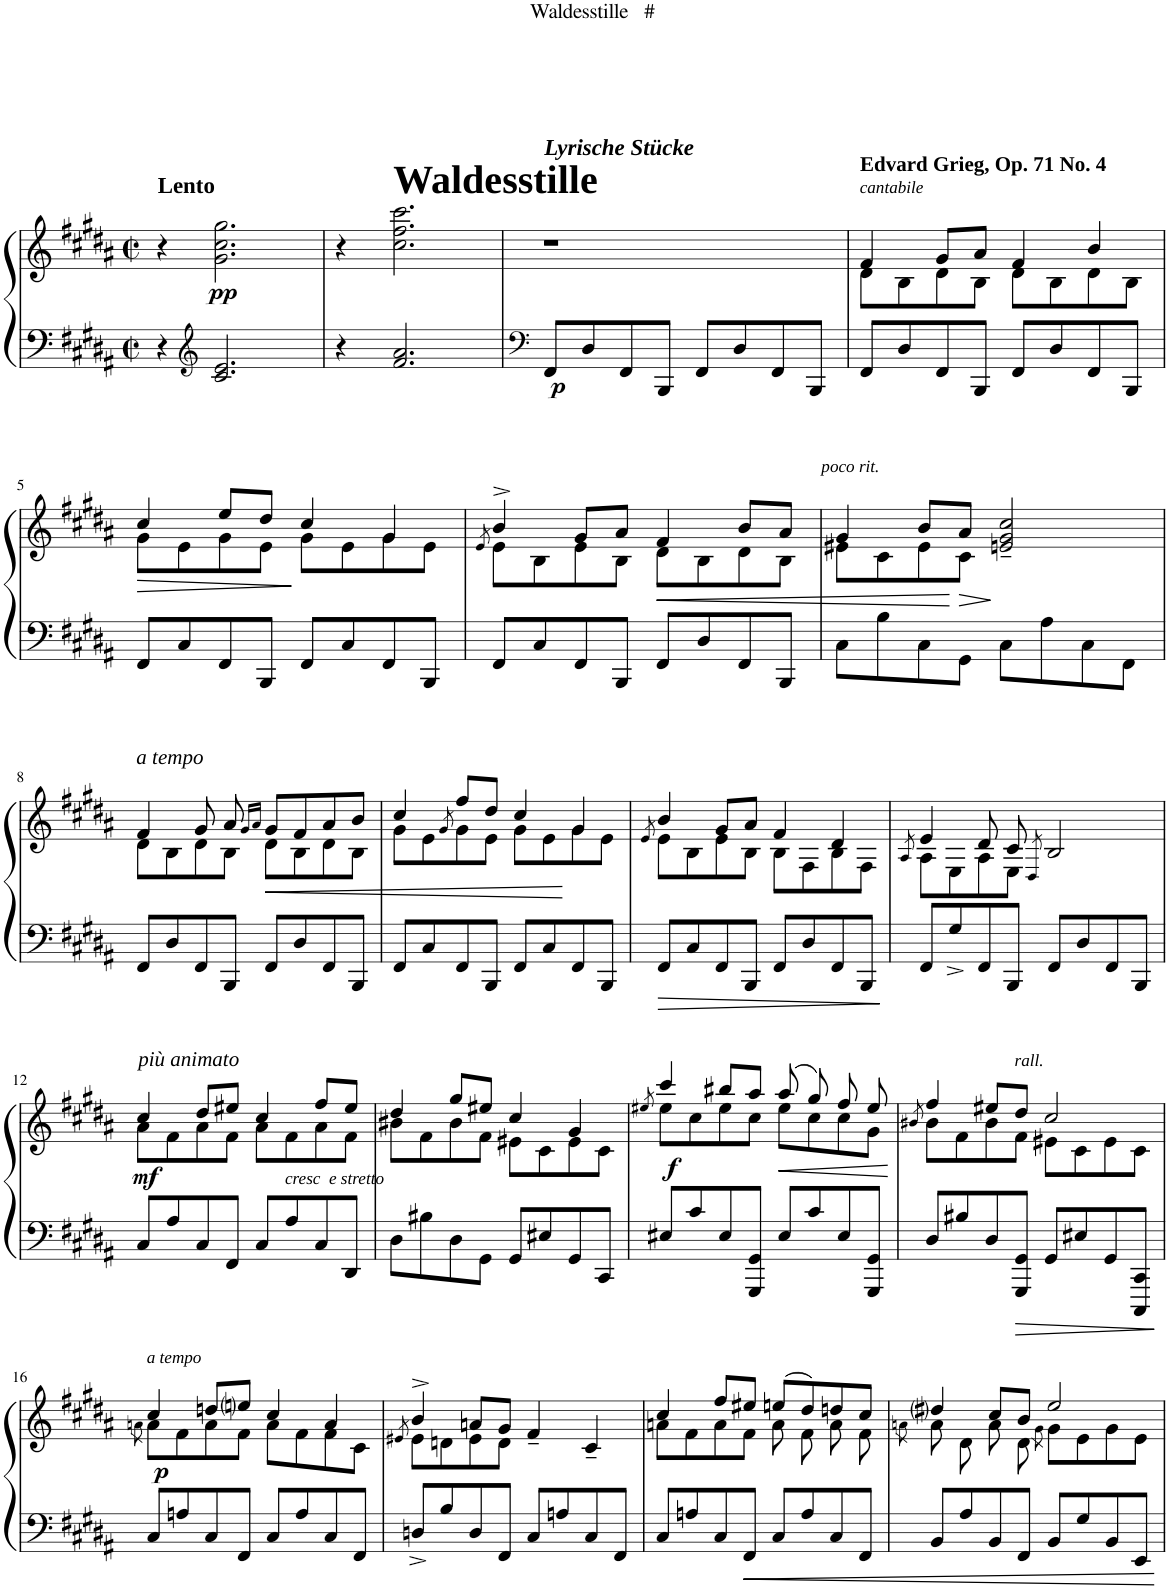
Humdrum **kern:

**kern	**kern	**dynam
*part1	*part1	*part1
*staff2	*staff1	*staff1/2
*I"Midi_1	*	*
*clefF4	*clefG2	*
*k[f#c#g#d#a#]	*k[f#c#g#d#a#]	*
*B:	*B:	*
*M2/2	*M2/2	*
*met(c|)	*met(c|)	*
=1	=1	=1
!	!LO:TX:a:B:t=Lento	!
4r	4r	.
*clefG2	*	*
!	!	!LO:DY:b
2.c#/ 2.e/	2.g#\ 2.cc#\ 2.gg#\	pp
=2	=2	=2
4r	4r	.
!	!LO:TX:a:B:t=Waldesstille	!
2.f#/ 2.a#/	2.cc#\ 2.ff#\ 2.ccc#\	.
=3	=3	=3
*clefF4	*	*
!	!LO:TX:a:Bi:t=Lyrische Stücke	!
!	!	!LO:DY:b=2
8FF#/L	1r	p
8D#/	.	.
8FF#/	.	.
8BBB/J	.	.
8FF#/L	.	.
8D#/	.	.
8FF#/	.	.
8BBB/J	.	.
=4	=4	=4
*	*^	*
!	!LO:TX:a:i:t=cantabile	!	!
!	!LO:TX:a:B:t=Edvard Grieg, Op. 71 No. 4	!	!
8FF#/L	4f#/	8d#\L	.
8D#/	.	8B\	.
8FF#/	8g#/L	8d#\	.
8BBB/J	8a#/J	8B\J	.
8FF#/L	4f#/	8d#\L	.
8D#/	.	8B\	.
8FF#/	4b/	8d#\	.
8BBB/J	.	8B\J	.
!!LO:LB:g=z	!!
=5	=5	=5	=5
!	!	!	!LO:HP:b
8FF#/L	4cc#/	8g#\L	>
8C#/	.	8e\	.
8FF#/	8ee/L	8g#\	.
8BBB/J	8dd#/J	8e\J	.
8FF#/L	4cc#/	8g#\L	]
8C#/	.	8e\	.
8FF#/	4g#/	8g#\	.
8BBB/J	.	8e\J	.
=6	=6	=6	=6
.	8qe/	.	.
8FF#/L	4b^/	8e\L	.
8C#/	.	8B\	.
8FF#/	8g#/L	8e\	.
8BBB/J	8a#/J	8B\J	.
!	!	!	!LO:HP:b
8FF#/L	4f#/	8d#\L	<
8D#/	.	8B\	.
8FF#/	8b/L	8d#\	.
8BBB/J	8a#/J	8B\J	.
!	!	!LO:TX:a:i:t=poco rit.	!
=7	=7	=7	=7
8C#\L	4g#/	8e#X\L	.
8B\	.	8c#\	.
8C#\	8b/L	8e#\	.
!	!	!	!LO:HP:n=1:b
8GG#\J	8a#/J	8c#\J	[ >
8C#\L	2en/~ 2g#/~ 2cc#/~	2ryy	]
8A#\	.	.	.
8C#\	.	.	.
8FF#\J	.	.	.
!!LO:LB:g=z	!!
=8	=8	=8	=8
!	!LO:TX:a:i:t=a tempo	!	!
8FF#/L	4f#/	8d#\L	.
8D#/	.	8B\	.
8FF#/	8g#/	8d#\	.
8BBB/J	8a#/	8B\J	.
.	16qg#/LL	.	.
.	16qa#/JJ	.	.
8FF#/L	8g#/L	8d#\L	.
8D#/	8f#/	8B\	.
8FF#/	8a#/	8d#\	.
8BBB/J	8b/J	8B\J	.
=9	=9	=9	=9
8FF#/L	4cc#/	8g#\L	.
8C#/	.	8e\	.
.	8qg#/	.	.
8FF#/	8ff#/L	8g#\	.
8BBB/J	8dd#/J	8e\J	.
8FF#/L	4cc#/	8g#\L	.
8C#/	.	8e\	.
8FF#/	4g#/	8g#\	.
8BBB/J	.	8e\J	.
=10	=10	=10	=10
.	8qe/	.	.
8FF#/L	4b/	8e\L	.
8C#/	.	8B\	.
8FF#/	8g#/L	8e\	.
8BBB/J	8a#/J	8B\J	.
8FF#/L	4f#/	8B\L	.
8D#/	.	8F#\	.
8FF#/	4d#/	8B\	.
8BBB/J	.	8F#\J	.
=11	=11	=11	=11
.	8qA#/	.	.
8FF#/L	4e/	8A#\L	.
8G#^/	.	8E\	.
8FF#/	8d#/	8A#\	.
8BBB/J	8c#/	8E\J	.
.	8qD#/	.	.
8FF#/L	2B/	2ryy	.
8D#/	.	.	.
8FF#/	.	.	.
8BBB/J	.	.	.
!!LO:LB:g=z	!!
=12	=12	=12	=12
!	!LO:TX:a:i:t=più animato	!	!
!	!	!	!LO:DY:b
8C#/L	4cc#/	8a#\L	mf
8A#/	.	8f#\	.
8C#/	8dd#/L	8a#\	.
8FF#/J	8ee#X/J	8f#\J	.
8C#/L	4cc#/	8a#\L	.
!LO:TX:a:i:t=cresc  e stretto	!	!	!
8A#/	.	8f#\	.
8C#/	8ff#/L	8a#\	.
8DD#/J	8ee#/J	8f#\J	.
=13	=13	=13	=13
8D#\L	4dd#/	8b#X\L	.
8B#X\	.	8f#\	.
8D#\	8gg#/L	8b#\	.
8GG#\J	8ee#X/J	8f#\J	.
8GG#/L	4cc#/	8e#X\L	.
8E#X/	.	8c#\	.
8GG#/	4g#/	8e#\	.
8CC#/J	.	8c#\J	.
=14	=14	=14	=14
.	8qee#X/	.	.
!	!	!	!LO:DY:b
8E#X/L	4ccc#/	8ee#\L	f
8c#/	.	8cc#\	.
8E#/	8bb#X/L	8ee#\	.
8GGG#/ 8GG#/J	8aa#/J	8cc#\J	.
!	!	!	!LO:HP:b
8E#/L	(8aa#/	8ee#\L	<
8c#/	8gg#/)	8cc#\	.
8E#/	8ff#/	8cc#\	.
8GGG#/ 8GG#/J	8ee#/	8g#\J	.
*	*v	*v	*
.	.	[
=15	=15	=15
.	8qb#X/	.
*	*^	*
8D#/L	4ff#/	8b#\L	.
8B#X/	.	8f#\	.
8D#/	8ee#X/L	8b#\	.
!	!LO:TX:a:i:t=rall.	!	!
8GGG#/ 8GG#/J	8dd#/J	8f#\J	.
8GG#/L	2cc#/	8e#X\L	.
8E#X/	.	8c#\	.
8GG#/	.	8e#\	.
8CCC#/ 8CC#/J	.	8c#\J	.
!!LO:LB:g=z	!!
=16	=16	=16	=16
.	.	8qan\	.
!	!LO:TX:a:i:t=a tempo	!	!
!	!	!	!LO:DY:b
8C#/L	4cc#/	8a\L	p
8An/	.	8f#\	.
8C#/	8ddn/L	8a\	.
8FF#/J	8eeni/J	8f#\J	.
8C#/L	4cc#/	8a\L	.
8A/	.	8f#\	.
8C#/	4a/	8f#\	.
8FF#/J	.	8c#\J	.
=17	=17	=17	=17
.	8qe#X/	.	.
8Dn^/L	4b^/	8e#\L	.
8B/	.	8dn\	.
8D/	8an/L	8e#\	.
8FF#/J	8g#/J	8d\J	.
8C#/L	4f#~/	2ryy	.
8An/	.	.	.
8C#/	4c#~/	.	.
8FF#/J	.	.	.
=18	=18	=18	=18
8C#/L	4cc#/	8an\L	.
8An/	.	8f#\	.
8C#/	8ff#/L	8a\	.
8FF#/J	8ee#X/J	8f#\J	.
8C#/L	(8een/L	8a\	.
8A/	8dd#/)	8f#\	.
8C#/	8ddn/	8a\	.
8FF#/J	8cc#/J	8f#\	.
=19	=19	=19	=19
.	.	8qan\	.
8BB/L	4dd#i/	8a\	.
8A#/	.	8d#\	.
8BB/	8cc#/L	8a\	.
8FF#/J	8b/J	8d#\	.
.	.	8qg#\	.
8BB/L	2ee/	8g#\L	.
8G#/	.	8e\	.
8BB/	.	8g#\	.
8EE/J	.	8e\J	.
*	*v	*v	*
=	=	=
*-	*-	*-
